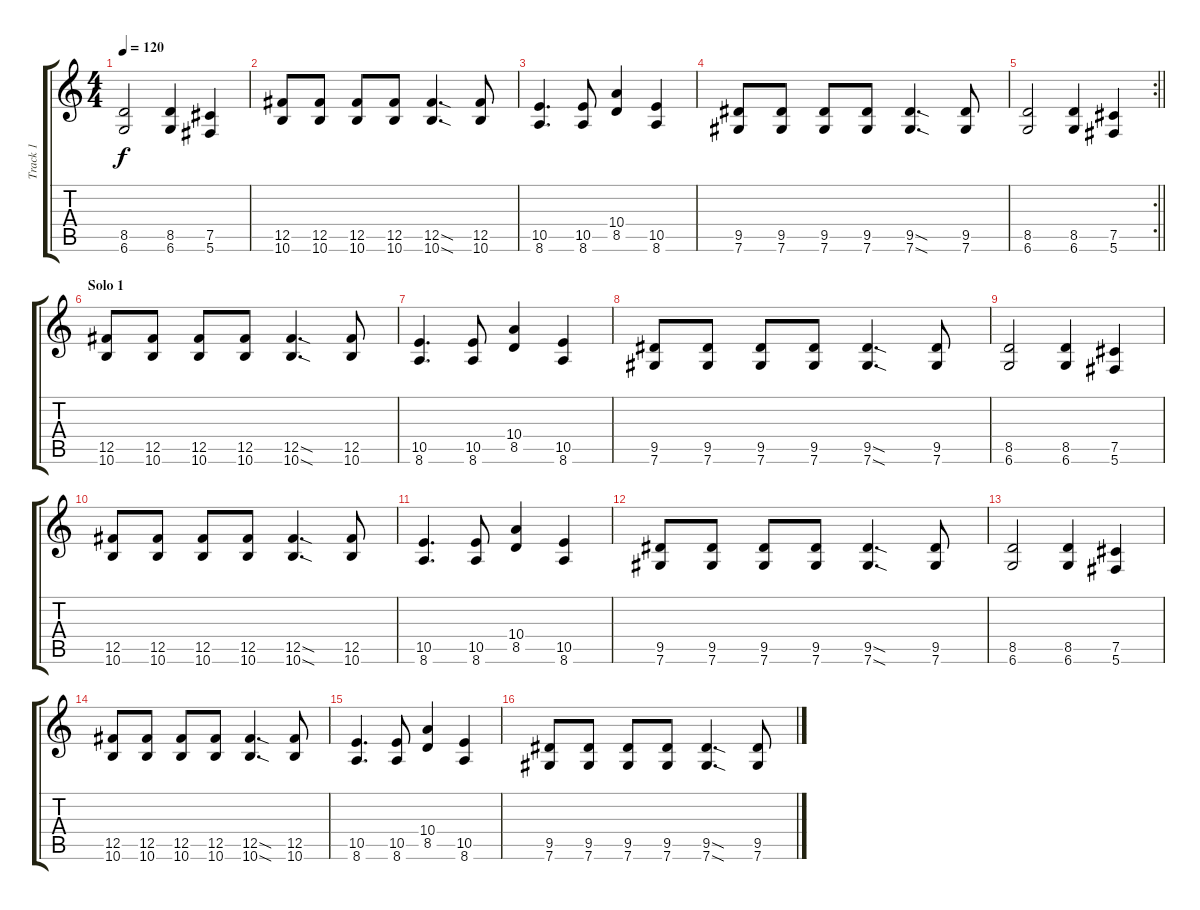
\track ("Track 1" "Track 1") {instrument distortionguitar}
\staff {score tabs}
\tuning (Db4 Ab3 E3 B2 Gb2 Db2) {hide}
\ts (4 4)
\tempo 120
\clef g2
\ks c
(8.5 6.6).2{dy f} (8.5 6.6).4 (7.5 5.6).4 |
(12.5 10.6).8 (12.5 10.6).8 (12.5 10.6).8 (12.5 10.6).8 (12.5{sod} 10.6{sod}).4{d} (12.5 10.6).8 |
(10.5 8.6).4{d} (10.5 8.6).8 (10.4 8.5).4 (10.5 8.6).4 |
(9.5 7.6).8 (9.5 7.6).8 (9.5 7.6).8 (9.5 7.6).8 (9.5{sod} 7.6{sod}).4{d} (9.5 7.6).8 |
\rc 2
\barLineRight lightlight
(8.5 6.6).2 (8.5 6.6).4 (7.5 5.6).4 |
\section ("" "Solo 1")
(12.5 10.6).8 (12.5 10.6).8 (12.5 10.6).8 (12.5 10.6).8 (12.5{sod} 10.6{sod}).4{d} (12.5 10.6).8 |
(10.5 8.6).4{d} (10.5 8.6).8 (10.4 8.5).4 (10.5 8.6).4 |
(9.5 7.6).8 (9.5 7.6).8 (9.5 7.6).8 (9.5 7.6).8 (9.5{sod} 7.6{sod}).4{d} (9.5 7.6).8 |
(8.5 6.6).2 (8.5 6.6).4 (7.5 5.6).4 |
(12.5 10.6).8 (12.5 10.6).8 (12.5 10.6).8 (12.5 10.6).8 (12.5{sod} 10.6{sod}).4{d} (12.5 10.6).8 |
(10.5 8.6).4{d} (10.5 8.6).8 (10.4 8.5).4 (10.5 8.6).4 |
(9.5 7.6).8 (9.5 7.6).8 (9.5 7.6).8 (9.5 7.6).8 (9.5{sod} 7.6{sod}).4{d} (9.5 7.6).8 |
(8.5 6.6).2 (8.5 6.6).4 (7.5 5.6).4 |
(12.5 10.6).8 (12.5 10.6).8 (12.5 10.6).8 (12.5 10.6).8 (12.5{sod} 10.6{sod}).4{d} (12.5 10.6).8 |
(10.5 8.6).4{d} (10.5 8.6).8 (10.4 8.5).4 (10.5 8.6).4 |
(9.5 7.6).8 (9.5 7.6).8 (9.5 7.6).8 (9.5 7.6).8 (9.5{sod} 7.6{sod}).4{d} (9.5 7.6).8
